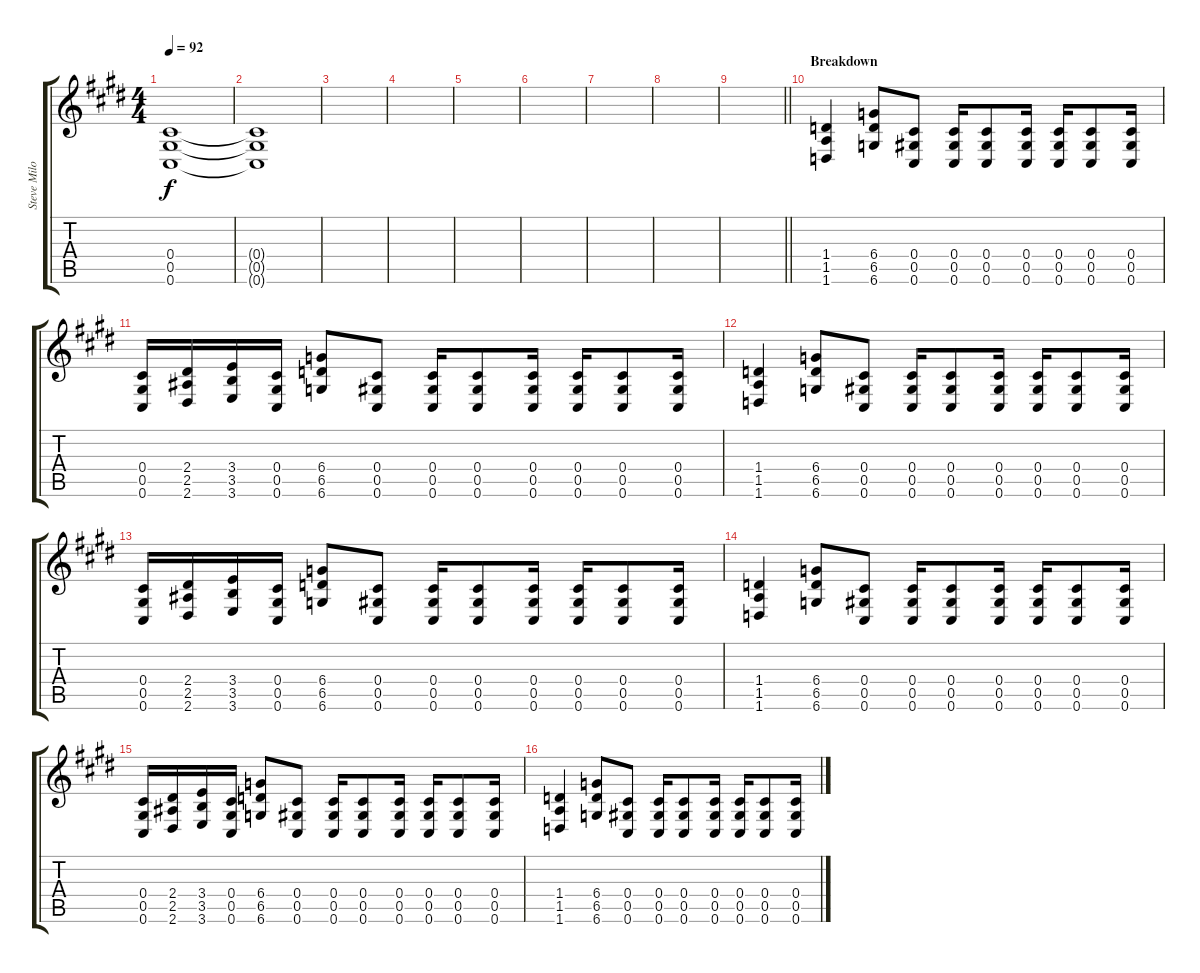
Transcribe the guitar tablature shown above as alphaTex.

\track ("Steve Miloszewski" "Steve Milo") {instrument distortionguitar}
\staff {score tabs}
\tuning (Eb4 Bb3 Gb3 Db3 Ab2 Db2) {hide}
\ts (4 4)
\tempo 92
\clef g2
\ks c#minor
(0.4{t} 0.5{t} 0.6{t}).1{dy f} |
(0.4{t} 0.5{t} 0.6{t}).1 |
|
|
|
|
|
|
\barLineRight lightlight
|
\section ("" "Breakdown")
(1.4 1.5 1.6).4 (6.4 6.5 6.6).8 (0.4 0.5 0.6).8 (0.4 0.5 0.6).16 (0.4 0.5 0.6).8 (0.4 0.5 0.6).16 (0.4 0.5 0.6).16 (0.4 0.5 0.6).8 (0.4 0.5 0.6).16 |
(0.4 0.5 0.6).16 (2.4 2.5 2.6).16 (3.4 3.5 3.6).16 (0.4 0.5 0.6).16 (6.4 6.5 6.6).8 (0.4 0.5 0.6).8 (0.4 0.5 0.6).16 (0.4 0.5 0.6).8 (0.4 0.5 0.6).16 (0.4 0.5 0.6).16 (0.4 0.5 0.6).8 (0.4 0.5 0.6).16 |
(1.4 1.5 1.6).4 (6.4 6.5 6.6).8 (0.4 0.5 0.6).8 (0.4 0.5 0.6).16 (0.4 0.5 0.6).8 (0.4 0.5 0.6).16 (0.4 0.5 0.6).16 (0.4 0.5 0.6).8 (0.4 0.5 0.6).16 |
(0.4 0.5 0.6).16 (2.4 2.5 2.6).16 (3.4 3.5 3.6).16 (0.4 0.5 0.6).16 (6.4 6.5 6.6).8 (0.4 0.5 0.6).8 (0.4 0.5 0.6).16 (0.4 0.5 0.6).8 (0.4 0.5 0.6).16 (0.4 0.5 0.6).16 (0.4 0.5 0.6).8 (0.4 0.5 0.6).16 |
(1.4 1.5 1.6).4 (6.4 6.5 6.6).8 (0.4 0.5 0.6).8 (0.4 0.5 0.6).16 (0.4 0.5 0.6).8 (0.4 0.5 0.6).16 (0.4 0.5 0.6).16 (0.4 0.5 0.6).8 (0.4 0.5 0.6).16 |
(0.4 0.5 0.6).16 (2.4 2.5 2.6).16 (3.4 3.5 3.6).16 (0.4 0.5 0.6).16 (6.4 6.5 6.6).8 (0.4 0.5 0.6).8 (0.4 0.5 0.6).16 (0.4 0.5 0.6).8 (0.4 0.5 0.6).16 (0.4 0.5 0.6).16 (0.4 0.5 0.6).8 (0.4 0.5 0.6).16 |
(1.4 1.5 1.6).4 (6.4 6.5 6.6).8 (0.4 0.5 0.6).8 (0.4 0.5 0.6).16 (0.4 0.5 0.6).8 (0.4 0.5 0.6).16 (0.4 0.5 0.6).16 (0.4 0.5 0.6).8 (0.4 0.5 0.6).16
